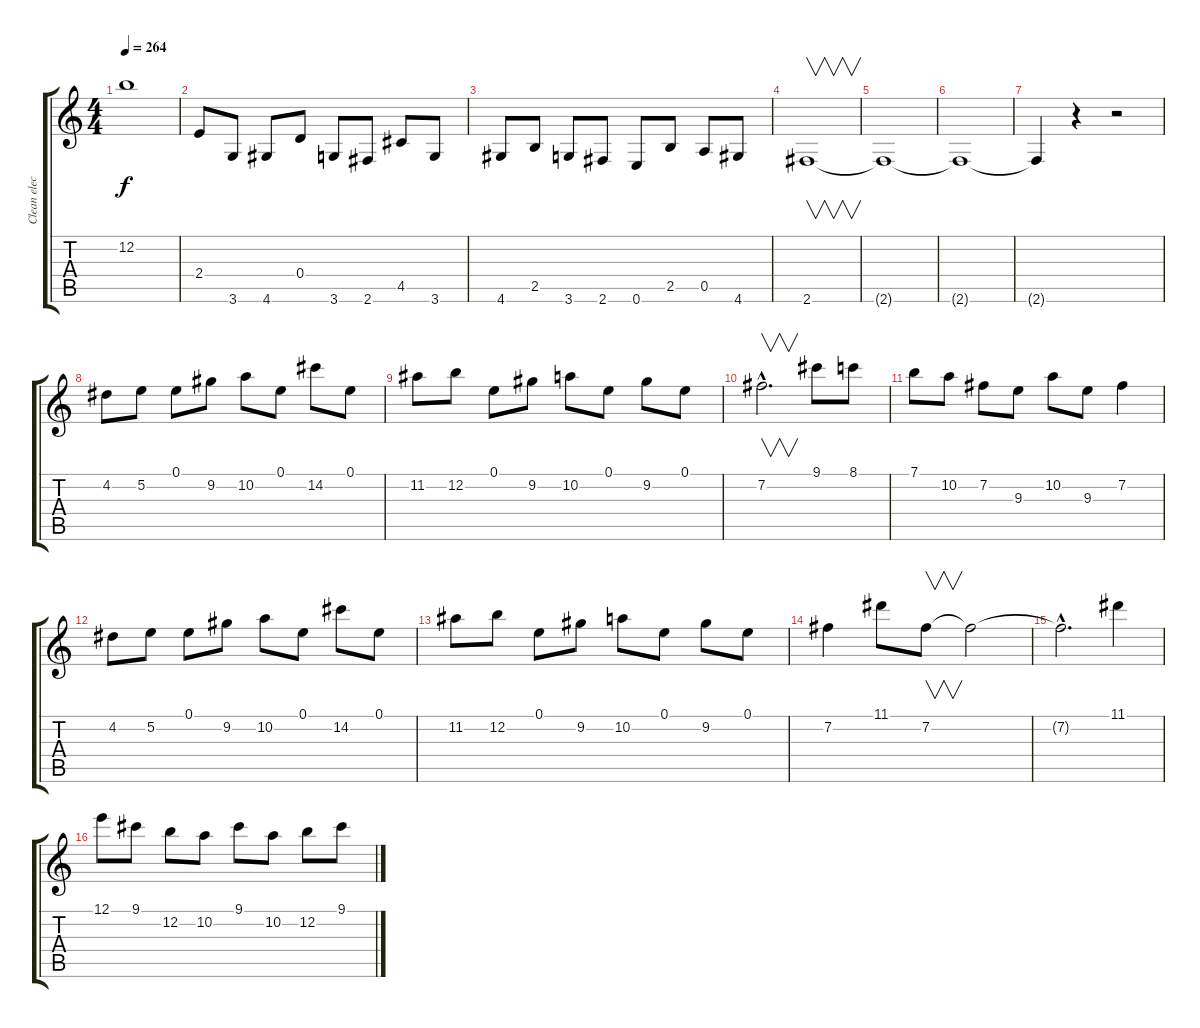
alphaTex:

\track ("Clean electric guitar 1" "Clean elec") {instrument electricguitarclean}
\staff {score tabs}
\tuning (E4 B3 G3 D3 A2 E2) {hide}
\ts (4 4)
\tempo 264
\clef g2
\ks c
12.2{t}.1{dy f} |
2.4.8 3.6.8 4.6.8 0.4.8 3.6.8 2.6.8 4.5.8 3.6.8 |
4.6.8 2.5.8 3.6.8 2.6.8 0.6.8 2.5.8 0.5.8 4.6.8 |
2.6.1{v} |
2.6{t}.1 |
2.6{t}.1 |
2.6{t}.4 r.4 r.2 |
4.2.8 5.2.8 0.1.8 9.2.8 10.2.8 0.1.8 14.2.8 0.1.8 |
11.2.8 12.2.8 0.1.8 9.2.8 10.2.8 0.1.8 9.2.8 0.1.8 |
7.2{hac}.2{v d} 9.1.8 8.1.8 |
7.1.8 10.2.8 7.2.8 9.3.8 10.2.8 9.3.8 7.2.4 |
4.2.8 5.2.8 0.1.8 9.2.8 10.2.8 0.1.8 14.2.8 0.1.8 |
11.2.8 12.2.8 0.1.8 9.2.8 10.2.8 0.1.8 9.2.8 0.1.8 |
7.2.4 11.1.8 7.2.8{v} 7.2{t}.2 |
7.2{hac t}.2{d} 11.1.4 |
12.1.8 9.1.8 12.2.8 10.2.8 9.1.8 10.2.8 12.2.8 9.1{ss}.8
